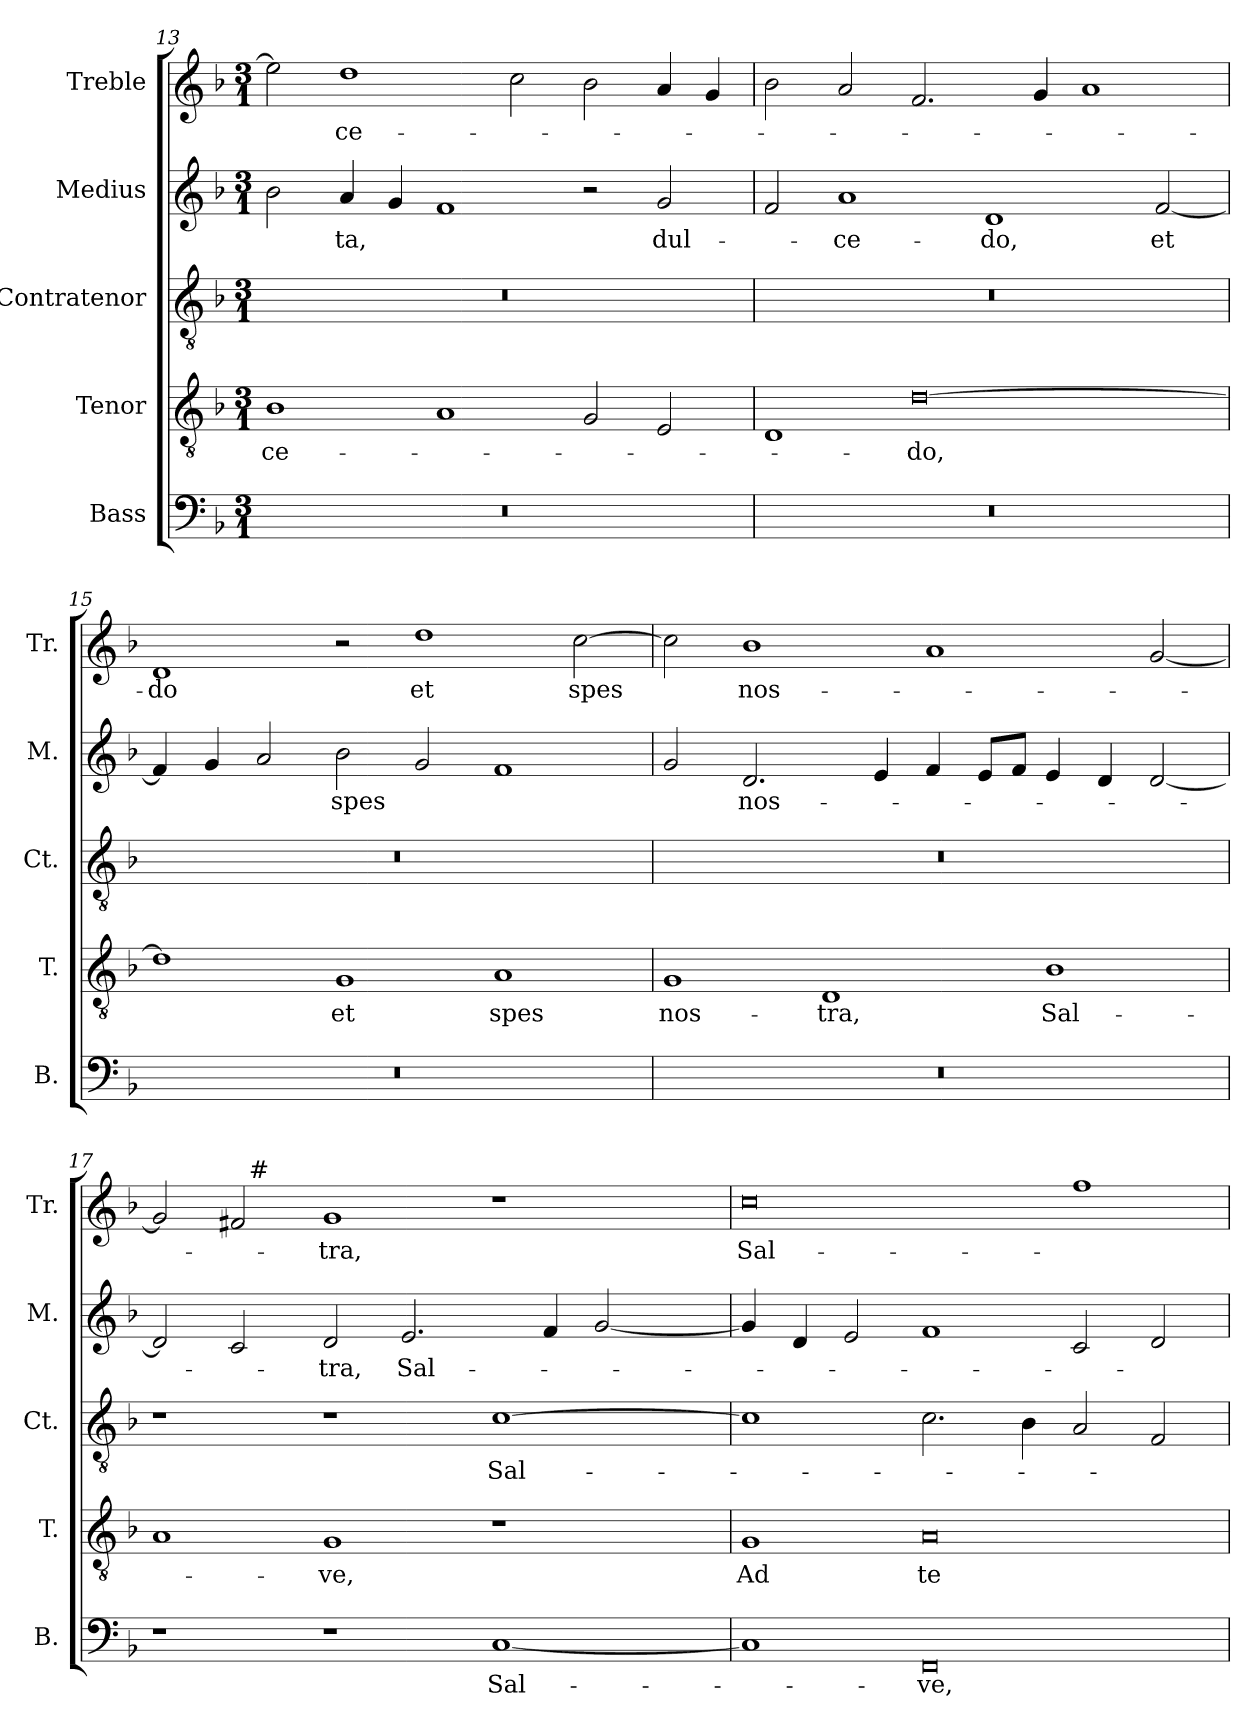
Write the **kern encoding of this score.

**kern	**text	**kern	**text	**kern	**text	**kern	**text	**kern	**text
*part5	*part5	*part4	*part4	*part3	*part3	*part2	*part2	*part1	*part1
*staff5	*staff5	*staff4	*staff4	*staff3	*staff3	*staff2	*staff2	*staff1	*staff1
*I"Bass	*	*I"Tenor	*	*I"Contratenor	*	*I"Medius	*	*I"Treble	*
*I'B.	*	*I'T.	*	*I'Ct.	*	*I'M.	*	*I'Tr.	*
!!LO:LB:g=z
*clefF4	*	*clefGv2	*	*clefGv2	*	*clefG2	*	*clefG2	*
*	*	*ITrd7c12	*	*ITrd7c12	*	*	*	*	*
*k[b-]	*	*k[b-]	*	*k[b-]	*	*k[b-]	*	*k[b-]	*
*d:	*	*d:	*	*d:	*	*d:	*	*d:	*
*M3/1	*	*M3/1	*	*M3/1	*	*M3/1	*	*M3/1	*
=13	=13	=13	=13	=13	=13	=13	=13	=13	=13
!LO:N:vis=1	!	!	!	!	!	!	!	!	!
!	!	!	!LO:LY:b:color=#000000	!LO:N:vis=1	!	!	!	!	!
0.r	.	1BB-i	-ce-	0.r	.	2b-i\	.	2eei\]	.
!	!	!	!	!	!	!	!LO:LY:b:color=#000000	!	!
!	!	!	!	!	!	!	!	!	!LO:LY:b:color=#000000
.	.	.	.	.	.	4ai/	-ta,	1ddi	-ce-
.	.	.	.	.	.	4gi/	.	.	.
.	.	1AAi	.	.	.	1fi	.	.	.
.	.	.	.	.	.	.	.	2cci\	.
.	.	2GGi/	.	.	.	2r	.	2b-i\	.
!	!	!	!	!	!	!	!LO:LY:b:color=#000000	!	!
.	.	2EEi/	.	.	.	2gi/	dul-	4ai/	.
.	.	.	.	.	.	.	.	4gi/	.
=14	=14	=14	=14	=14	=14	=14	=14	=14	=14
!LO:N:vis=1	!	!	!	!LO:N:vis=1	!	!	!	!	!
0.r	.	1DDi	.	0.r	.	2fi/	.	2b-i\	.
!	!	!	!	!	!	!	!LO:LY:b:color=#000000	!	!
.	.	.	.	.	.	1ai	-ce-	2ai/	.
!	!	!	!LO:LY:b:color=#000000	!	!	!	!	!	!
.	.	[>0Di	-do,	.	.	.	.	2.fi/	.
!	!	!	!	!	!	!	!LO:LY:b:color=#000000	!	!
.	.	.	.	.	.	1di	-do,	.	.
.	.	.	.	.	.	.	.	4gi/	.
.	.	.	.	.	.	.	.	1ai	.
!	!	!	!	!	!	!	!LO:LY:b:color=#000000	!	!
.	.	.	.	.	.	[<2fi/	et	.	.
=15	=15	=15	=15	=15	=15	=15	=15	=15	=15
!LO:N:vis=1	!	!	!	!LO:N:vis=1	!	!	!	!	!
!	!	!	!	!	!	!	!	!	!LO:LY:b:color=#000000
0.r	.	1Di]	.	0.r	.	4fi/]	.	1di	-do
.	.	.	.	.	.	4gi/	.	.	.
.	.	.	.	.	.	2ai/	.	.	.
!	!	!	!LO:LY:b:color=#000000	!	!	!	!	!	!
!	!	!	!	!	!	!	!LO:LY:b:color=#000000	!	!
.	.	1GGi	et	.	.	2b-i\	spes	2r	.
!	!	!	!	!	!	!	!	!	!LO:LY:b:color=#000000
.	.	.	.	.	.	2gi/	.	1ddi	et
!	!	!	!LO:LY:b:color=#000000	!	!	!	!	!	!
.	.	1AAi	spes	.	.	1fi	.	.	.
!	!	!	!	!	!	!	!	!	!LO:LY:b:color=#000000
.	.	.	.	.	.	.	.	[>2cci\	spes
!!LO:LB:g=z
=16	=16	=16	=16	=16	=16	=16	=16	=16	=16
!LO:N:vis=1	!	!	!	!	!	!	!	!	!
!	!	!	!LO:LY:b:color=#000000	!LO:N:vis=1	!	!	!	!	!
0.r	.	1GGi	nos-	0.r	.	2gi/	.	2cci\]	.
!	!	!	!	!	!	!	!LO:LY:b:color=#000000	!	!
!	!	!	!	!	!	!	!	!	!LO:LY:b:color=#000000
.	.	.	.	.	.	2.di/	nos-	1b-i	nos-
!	!	!	!LO:LY:b:color=#000000	!	!	!	!	!	!
.	.	1DDi	-tra,	.	.	.	.	.	.
.	.	.	.	.	.	4ei/	.	.	.
.	.	.	.	.	.	4fi/	.	1ai	.
.	.	.	.	.	.	8ei/L	.	.	.
.	.	.	.	.	.	8fi/J	.	.	.
!	!	!	!LO:LY:b:color=#000000	!	!	!	!	!	!
.	.	1BB-i	Sal-	.	.	4ei/	.	.	.
.	.	.	.	.	.	4di/	.	.	.
.	.	.	.	.	.	[<2di/	.	[<2gi/	.
=17	=17	=17	=17	=17	=17	=17	=17	=17	=17
*	*	*	*	*	*	*	*	*^	*
1r	.	1AAi	.	1r	.	2di/]	.	2gi/]	2ryy	.
.	.	.	.	.	.	2ci/	.	2f#i/	32ryy	.
.	.	.	.	.	.	.	.	.	256ryy	.
!	!	!	!	!	!	!	!	!	!LO:TX:a:t=#	!
.	.	.	.	.	.	.	.	.	1ryy	.
!	!	!	!LO:LY:b:color=#000000	!	!	!	!	!	!	!
!	!	!	!	!	!	!	!LO:LY:b:color=#000000	!	!	!
!	!	!	!	!	!	!	!	!	!	!LO:LY:b:color=#000000
1r	.	1GGi	-ve,	1r	.	2di/	-tra,	1gi	.	-tra,
!	!	!	!	!	!	!	!LO:LY:b:color=#000000	!	!	!
.	.	.	.	.	.	2.ei/	Sal-	.	.	.
.	.	.	.	.	.	.	.	.	1ryy	.
!	!LO:LY:b:color=#000000	!	!	!	!	!	!	!	!	!
!	!	!	!	!	!LO:LY:b:color=#000000	!	!	!	!	!
[<1Ci	Sal-	1r	.	[>1Ci	Sal-	.	.	1r	.	.
.	.	.	.	.	.	4fi/	.	.	.	.
.	.	.	.	.	.	[<2gi/	.	.	.	.
.	.	.	.	.	.	.	.	.	4ryy	.
.	.	.	.	.	.	.	.	.	8ryy	.
.	.	.	.	.	.	.	.	.	16ryy	.
.	.	.	.	.	.	.	.	.	64..ryy	.
*	*	*	*	*	*	*	*	*v	*v	*
=18	=18	=18	=18	=18	=18	=18	=18	=18	=18
*	*	*	*	*	*	*	*	*^	*
!	!	!	!LO:LY:b:color=#000000	!	!	!	!	!	!	!
*	*	*	*	*	*	*	*	*v	*v	*
*	*	*	*	*	*	*	*	*^	*
!	!	!	!	!	!	!	!	!	!	!LO:LY:b:color=#000000
*	*	*	*	*	*	*	*	*v	*v	*
1Ci]	.	1GGi	Ad	1Ci]	.	4gi/]	.	0cci	Sal-
.	.	.	.	.	.	4di/	.	.	.
.	.	.	.	.	.	2ei/	.	.	.
!	!LO:LY:b:color=#000000	!	!	!	!	!	!	!	!
!	!	!	!LO:LY:b:color=#000000	!	!	!	!	!	!
0FFi	-ve,	0AAi	te	2.Ci\	.	1fi	.	.	.
.	.	.	.	4BB-i\	.	.	.	.	.
.	.	.	.	2AAi/	.	2ci/	.	1ffi	.
.	.	.	.	2FFi/	.	2di/	.	.	.
=	=	=	=	=	=	=	=	=	=
*-	*-	*-	*-	*-	*-	*-	*-	*-	*-
